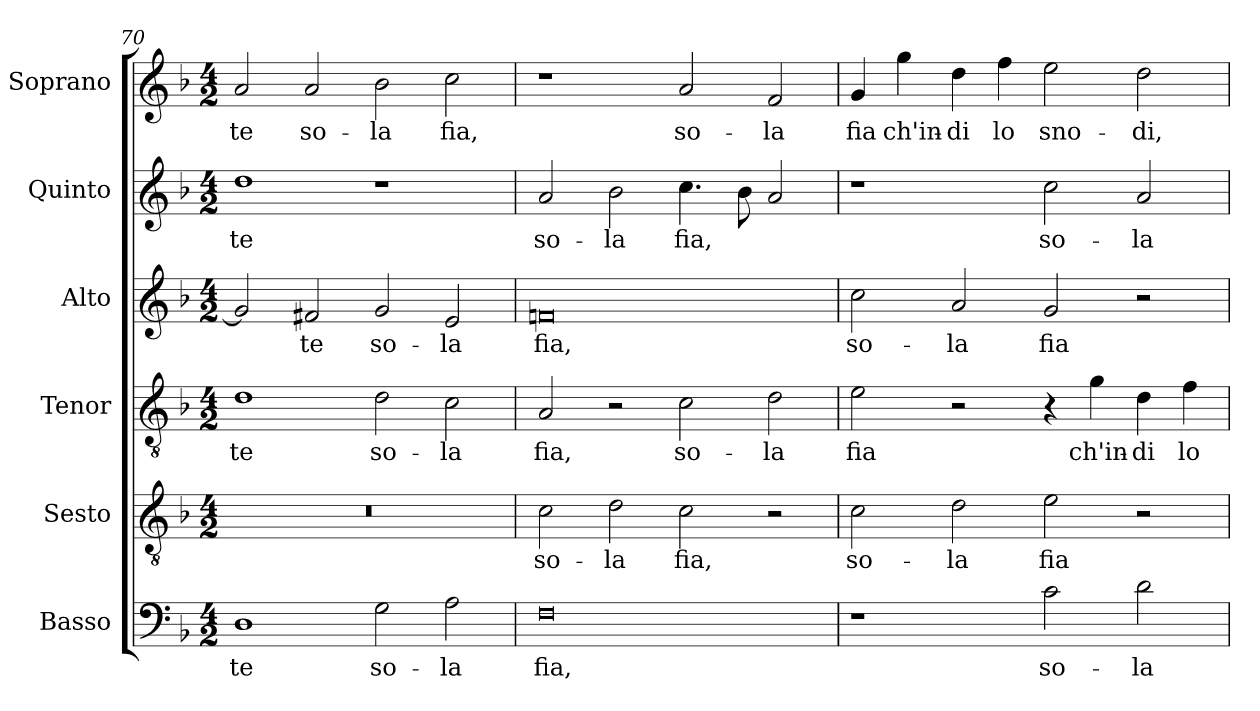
**kern	**text	**kern	**text	**kern	**text	**kern	**text	**kern	**text	**kern	**text
*part6	*part6	*part5	*part5	*part4	*part4	*part3	*part3	*part2	*part2	*part1	*part1
*staff6	*staff6	*staff5	*staff5	*staff4	*staff4	*staff3	*staff3	*staff2	*staff2	*staff1	*staff1
*I"Basso	*	*I"Sesto	*	*I"Tenor	*	*I"Alto	*	*I"Quinto	*	*I"Soprano	*
*	*	*I'T.	*	*I'T.	*	*I'A.	*	*	*	*I'Sop.	*
*clefF4	*	*clefGv2	*	*clefGv2	*	*clefG2	*	*clefG2	*	*clefG2	*
*	*	*ITrd7c12	*	*ITrd7c12	*	*	*	*	*	*	*
*k[b-]	*	*k[b-]	*	*k[b-]	*	*k[b-]	*	*k[b-]	*	*k[b-]	*
*F:	*	*F:	*	*F:	*	*F:	*	*F:	*	*F:	*
*M4/2	*	*M4/2	*	*M4/2	*	*M4/2	*	*M4/2	*	*M4/2	*
=70	=70	=70	=70	=70	=70	=70	=70	=70	=70	=70	=70
!	!LO:LY:b:color=#000000	!LO:N:vis=1	!	!	!	!	!	!	!	!	!
!	!	!	!	!	!LO:LY:b:color=#000000	!	!	!	!	!	!
!	!	!	!	!	!	!	!	!	!LO:LY:b:color=#000000	!	!
!	!	!	!	!	!	!	!	!	!	!	!LO:LY:b:color=#000000
1Di	-te	0r	.	1Di	-te	2gi/]	.	1ddi	-te	2ai/	-te
!	!	!	!	!	!	!	!LO:LY:b:color=#000000	!	!	!	!
!	!	!	!	!	!	!	!	!	!	!	!LO:LY:b:color=#000000
.	.	.	.	.	.	2f#Xi/	-te	.	.	2ai/	so-
!	!LO:LY:b:color=#000000	!	!	!	!	!	!	!	!	!	!
!	!	!	!	!	!LO:LY:b:color=#000000	!	!	!	!	!	!
!	!	!	!	!	!	!	!LO:LY:b:color=#000000	!	!	!	!
!	!	!	!	!	!	!	!	!	!	!	!LO:LY:b:color=#000000
2Gi\	so-	.	.	2Di\	so-	2gi/	so-	1r	.	2b-i\	-la
!	!LO:LY:b:color=#000000	!	!	!	!	!	!	!	!	!	!
!	!	!	!	!	!LO:LY:b:color=#000000	!	!	!	!	!	!
!	!	!	!	!	!	!	!LO:LY:b:color=#000000	!	!	!	!
!	!	!	!	!	!	!	!	!	!	!	!LO:LY:b:color=#000000
2Ai\	-la	.	.	2Ci\	-la	2ei/	-la	.	.	2cci\	fia,
=71	=71	=71	=71	=71	=71	=71	=71	=71	=71	=71	=71
!	!LO:LY:b:color=#000000	!	!	!	!	!	!	!	!	!	!
!	!	!	!LO:LY:b:color=#000000	!	!	!	!	!	!	!	!
!	!	!	!	!	!LO:LY:b:color=#000000	!	!	!	!	!	!
!	!	!	!	!	!	!	!LO:LY:b:color=#000000	!	!	!	!
!	!	!	!	!	!	!	!	!	!LO:LY:b:color=#000000	!	!
0Fi	fia,	2Ci\	so-	2AAi/	fia,	0fni	fia,	2ai/	so-	1r	.
!	!	!	!LO:LY:b:color=#000000	!	!	!	!	!	!	!	!
!	!	!	!	!	!	!	!	!	!LO:LY:b:color=#000000	!	!
.	.	2Di\	-la	2r	.	.	.	2b-i\	-la	.	.
!	!	!	!LO:LY:b:color=#000000	!	!	!	!	!	!	!	!
!	!	!	!	!	!LO:LY:b:color=#000000	!	!	!	!	!	!
!	!	!	!	!	!	!	!	!	!LO:LY:b:color=#000000	!	!
!	!	!	!	!	!	!	!	!	!	!	!LO:LY:b:color=#000000
.	.	2Ci\	fia,	2Ci\	so-	.	.	4.cci\	fia,	2ai/	so-
.	.	.	.	.	.	.	.	8b-i\	.	.	.
!	!	!	!	!	!LO:LY:b:color=#000000	!	!	!	!	!	!
!	!	!	!	!	!	!	!	!	!	!	!LO:LY:b:color=#000000
.	.	2r	.	2Di\	-la	.	.	2ai/	.	2fi/	-la
=72	=72	=72	=72	=72	=72	=72	=72	=72	=72	=72	=72
!	!	!	!LO:LY:b:color=#000000	!	!	!	!	!	!	!	!
!	!	!	!	!	!LO:LY:b:color=#000000	!	!	!	!	!	!
!	!	!	!	!	!	!	!LO:LY:b:color=#000000	!	!	!	!
!	!	!	!	!	!	!	!	!	!	!	!LO:LY:b:color=#000000
1r	.	2Ci\	so-	2Ei\	fia	2cci\	so-	1r	.	4gi/	fia
!	!	!	!	!	!	!	!	!	!	!	!LO:LY:b:color=#000000
.	.	.	.	.	.	.	.	.	.	4ggi\	ch'in-
!	!	!	!LO:LY:b:color=#000000	!	!	!	!	!	!	!	!
!	!	!	!	!	!	!	!LO:LY:b:color=#000000	!	!	!	!
!	!	!	!	!	!	!	!	!	!	!	!LO:LY:b:color=#000000
.	.	2Di\	-la	2r	.	2ai/	-la	.	.	4ddi\	-di
!	!	!	!	!	!	!	!	!	!	!	!LO:LY:b:color=#000000
.	.	.	.	.	.	.	.	.	.	4ffi\	lo
!	!LO:LY:b:color=#000000	!	!	!	!	!	!	!	!	!	!
!	!	!	!LO:LY:b:color=#000000	!	!	!	!	!	!	!	!
!	!	!	!	!	!	!	!LO:LY:b:color=#000000	!	!	!	!
!	!	!	!	!	!	!	!	!	!LO:LY:b:color=#000000	!	!
!	!	!	!	!	!	!	!	!	!	!	!LO:LY:b:color=#000000
2ci\	so-	2Ei\	fia	4r	.	2gi/	fia	2cci\	so-	2eei\	sno-
!	!	!	!	!	!LO:LY:b:color=#000000	!	!	!	!	!	!
.	.	.	.	4Gi\	ch'in-	.	.	.	.	.	.
!	!LO:LY:b:color=#000000	!	!	!	!	!	!	!	!	!	!
!	!	!	!	!	!LO:LY:b:color=#000000	!	!	!	!	!	!
!	!	!	!	!	!	!	!	!	!LO:LY:b:color=#000000	!	!
!	!	!	!	!	!	!	!	!	!	!	!LO:LY:b:color=#000000
2di\	-la	2r	.	4Di\	-di	2r	.	2ai/	-la	2ddi\	-di,
!	!	!	!	!	!LO:LY:b:color=#000000	!	!	!	!	!	!
.	.	.	.	4Fi\	lo	.	.	.	.	.	.
=	=	=	=	=	=	=	=	=	=	=	=
*-	*-	*-	*-	*-	*-	*-	*-	*-	*-	*-	*-
